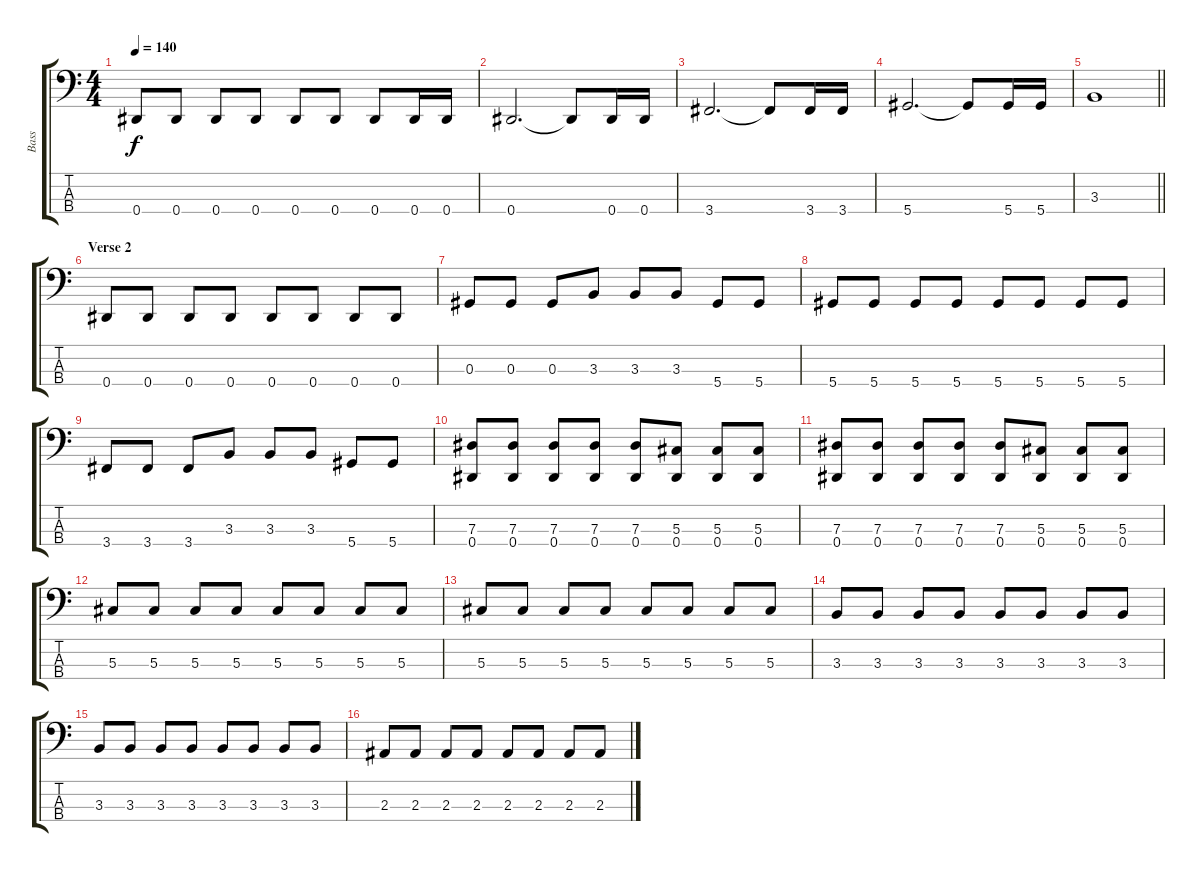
\track ("Bass" "Bass") {instrument electricbassfinger}
\staff {score tabs}
\tuning (Gb2 Db2 Ab1 Eb1) {hide}
\ts (4 4)
\tempo 140
\clef f4
\ks c
0.4.8{dy f} 0.4.8 0.4.8 0.4.8 0.4.8 0.4.8 0.4.8 0.4.16 0.4.16 |
0.4.2{d} 0.4{t}.8 0.4.16 0.4.16 |
3.4.2{d} 3.4{t}.8 3.4.16 3.4.16 |
5.4.2{d} 5.4{t}.8 5.4.16 5.4.16 |
\barLineRight lightlight
3.3.1 |
\section ("" "Verse 2")
0.4.8 0.4.8 0.4.8 0.4.8 0.4.8 0.4.8 0.4.8 0.4.8 |
0.3.8 0.3.8 0.3.8 3.3.8 3.3.8 3.3.8 5.4.8 5.4.8 |
5.4.8 5.4.8 5.4.8 5.4.8 5.4.8 5.4.8 5.4.8 5.4.8 |
3.4.8 3.4.8 3.4.8 3.3.8 3.3.8 3.3.8 5.4.8 5.4.8 |
(7.3 0.4).8 (7.3 0.4).8 (7.3 0.4).8 (7.3 0.4).8 (7.3 0.4).8 (5.3 0.4).8 (5.3 0.4).8 (5.3 0.4).8 |
(7.3 0.4).8 (7.3 0.4).8 (7.3 0.4).8 (7.3 0.4).8 (7.3 0.4).8 (5.3 0.4).8 (5.3 0.4).8 (5.3 0.4).8 |
5.3.8 5.3.8 5.3.8 5.3.8 5.3.8 5.3.8 5.3.8 5.3.8 |
5.3.8 5.3.8 5.3.8 5.3.8 5.3.8 5.3.8 5.3.8 5.3.8 |
3.3.8 3.3.8 3.3.8 3.3.8 3.3.8 3.3.8 3.3.8 3.3.8 |
3.3.8 3.3.8 3.3.8 3.3.8 3.3.8 3.3.8 3.3.8 3.3.8 |
2.3.8 2.3.8 2.3.8 2.3.8 2.3.8 2.3.8 2.3.8 2.3.8
